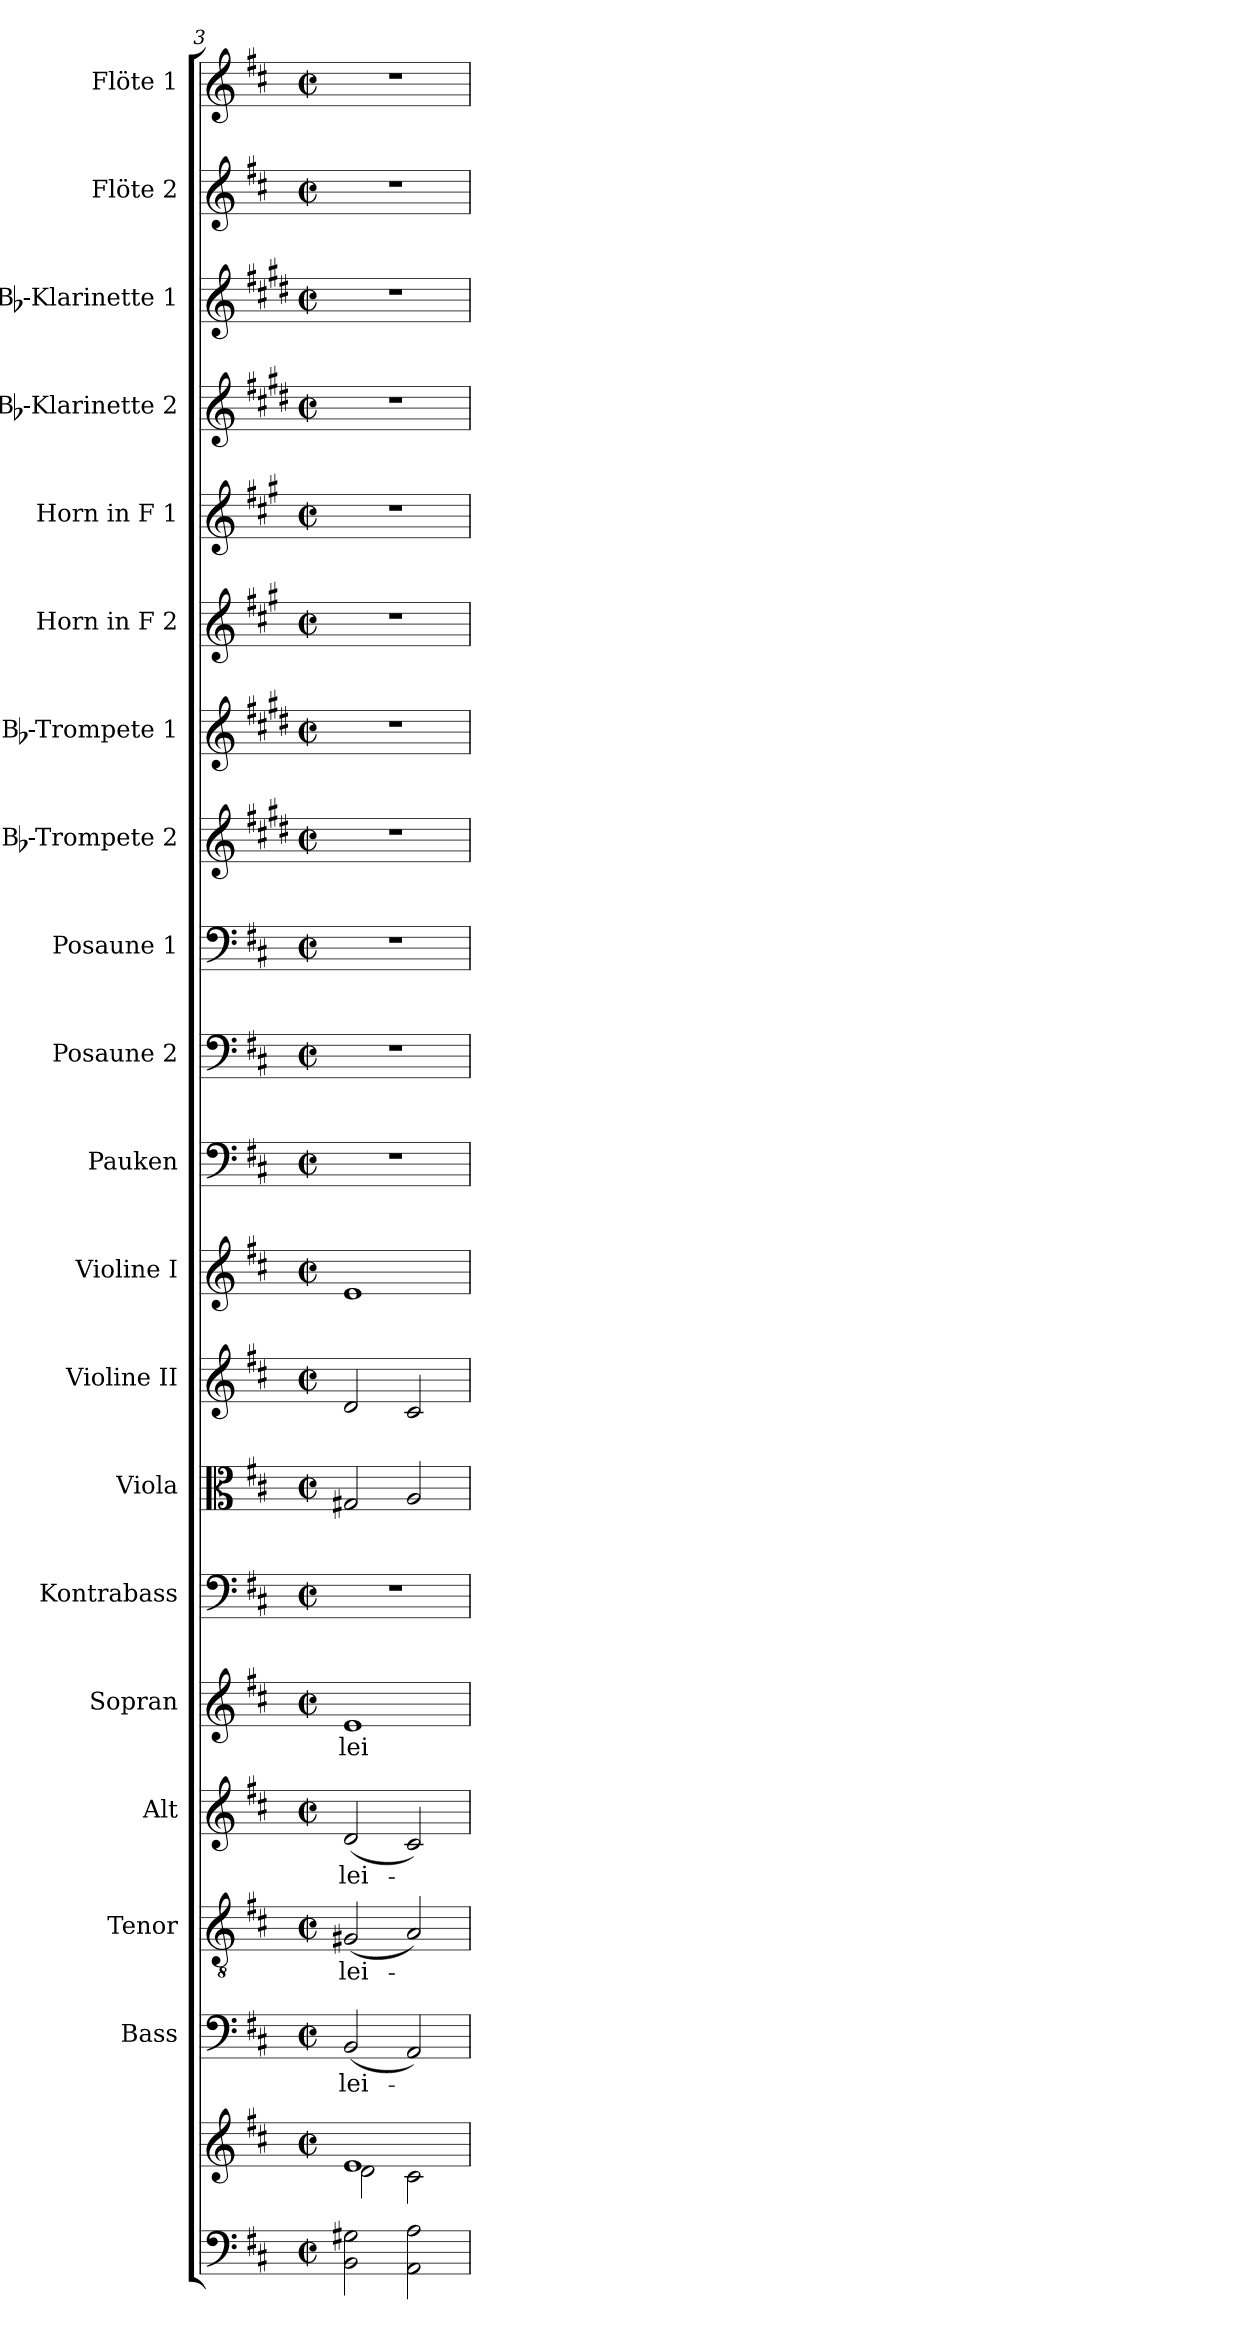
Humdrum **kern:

**kern	**kern	**kern	**text	**kern	**text	**kern	**text	**kern	**text	**kern	**kern	**kern	**kern	**kern	**kern	**kern	**kern	**kern	**kern	**kern	**kern	**kern	**kern	**kern
*part20	*part20	*part19	*part19	*part18	*part18	*part17	*part17	*part16	*part16	*part15	*part14	*part13	*part12	*part11	*part10	*part9	*part8	*part7	*part6	*part5	*part4	*part3	*part2	*part1
*staff21	*staff20	*staff19	*staff19	*staff18	*staff18	*staff17	*staff17	*staff16	*staff16	*staff15	*staff14	*staff13	*staff12	*staff11	*staff10	*staff9	*staff8	*staff7	*staff6	*staff5	*staff4	*staff3	*staff2	*staff1
*	*	*I"Bass	*	*I"Tenor	*	*I"Alt	*	*I"Sopran	*	*I"Kontrabass	*I"Viola	*I"Violine II	*I"Violine I	*I"Pauken	*I"Posaune 2	*I"Posaune 1	*I"Bb-Trompete 2	*I"Bb-Trompete 1	*I"Horn in F 2	*I"Horn in F 1	*I"Bb-Klarinette 2	*I"Bb-Klarinette 1	*I"Flöte 2	*I"Flöte 1
*	*	*I'B.	*	*I'T.	*	*I'A.	*	*I'S.	*	*I'Kb.	*I'Vla.	*I'Vl. II	*I'Vl. I	*I'Pk.	*I'Pos. 2	*I'Pos. 1	*I'Bb Trp. 2	*I'Bb Trp. 1	*	*	*I'Bb Kl. 2	*I'Bb Kl. 1	*I'Fl. 2	*I'Fl. 1
*clefF4	*clefG2	*clefF4	*	*clefGv2	*	*clefG2	*	*clefG2	*	*clefF4	*clefC3	*clefG2	*clefG2	*clefF4	*clefF4	*clefF4	*clefG2	*clefG2	*clefG2	*clefG2	*clefG2	*clefG2	*clefG2	*clefG2
*	*	*	*	*	*	*	*	*	*	*ITrd7c12	*	*	*	*	*	*	*ITrd1c2	*ITrd1c2	*ITrd4c7	*ITrd4c7	*ITrd1c2	*ITrd1c2	*	*
*k[f#c#]	*k[f#c#]	*k[f#c#]	*	*k[f#c#]	*	*k[f#c#]	*	*k[f#c#]	*	*k[f#c#]	*k[f#c#]	*k[f#c#]	*k[f#c#]	*k[f#c#]	*k[f#c#]	*k[f#c#]	*k[f#c#]	*k[f#c#]	*k[f#c#]	*k[f#c#]	*k[f#c#]	*k[f#c#]	*k[f#c#]	*k[f#c#]
*D:	*D:	*D:	*	*D:	*	*D:	*	*D:	*	*D:	*D:	*D:	*D:	*D:	*D:	*D:	*D:	*D:	*D:	*D:	*D:	*D:	*D:	*D:
*M2/2	*M2/2	*M2/2	*	*M2/2	*	*M2/2	*	*M2/2	*	*M2/2	*M2/2	*M2/2	*M2/2	*M2/2	*M2/2	*M2/2	*M2/2	*M2/2	*M2/2	*M2/2	*M2/2	*M2/2	*M2/2	*M2/2
*met(c|)	*met(c|)	*met(c|)	*	*met(c|)	*	*met(c|)	*	*met(c|)	*	*met(c|)	*met(c|)	*met(c|)	*met(c|)	*met(c|)	*met(c|)	*met(c|)	*met(c|)	*met(c|)	*met(c|)	*met(c|)	*met(c|)	*met(c|)	*met(c|)	*met(c|)
=3	=3	=3	=3	=3	=3	=3	=3	=3	=3	=3	=3	=3	=3	=3	=3	=3	=3	=3	=3	=3	=3	=3	=3	=3
*	*^	*	*	*	*	*	*	*	*	*	*	*	*	*	*	*	*	*	*	*	*	*	*	*
!	!	!	!	!LO:LY:b	!	!LO:LY:b	!	!LO:LY:b	!	!LO:LY:b	!	!	!	!	!	!	!	!	!	!	!	!	!	!	!
2BB\ 2G#X\	1e	2d\	(<2BB/	-lei-	(<2G#X/	-lei-	(<2d/	-lei-	1e	-lei-	1r	2G#X/	2d/	1e	1r	1r	1r	1r	1r	1r	1r	1r	1r	1r	1r
2AA\ 2A\	.	2c#\	2AA/)	.	2A/)	.	2c#/)	.	.	.	.	2A/	2c#/	.	.	.	.	.	.	.	.	.	.	.	.
*	*v	*v	*	*	*	*	*	*	*	*	*	*	*	*	*	*	*	*	*	*	*	*	*	*	*
=	=	=	=	=	=	=	=	=	=	=	=	=	=	=	=	=	=	=	=	=	=	=	=	=
*-	*-	*-	*-	*-	*-	*-	*-	*-	*-	*-	*-	*-	*-	*-	*-	*-	*-	*-	*-	*-	*-	*-	*-	*-
